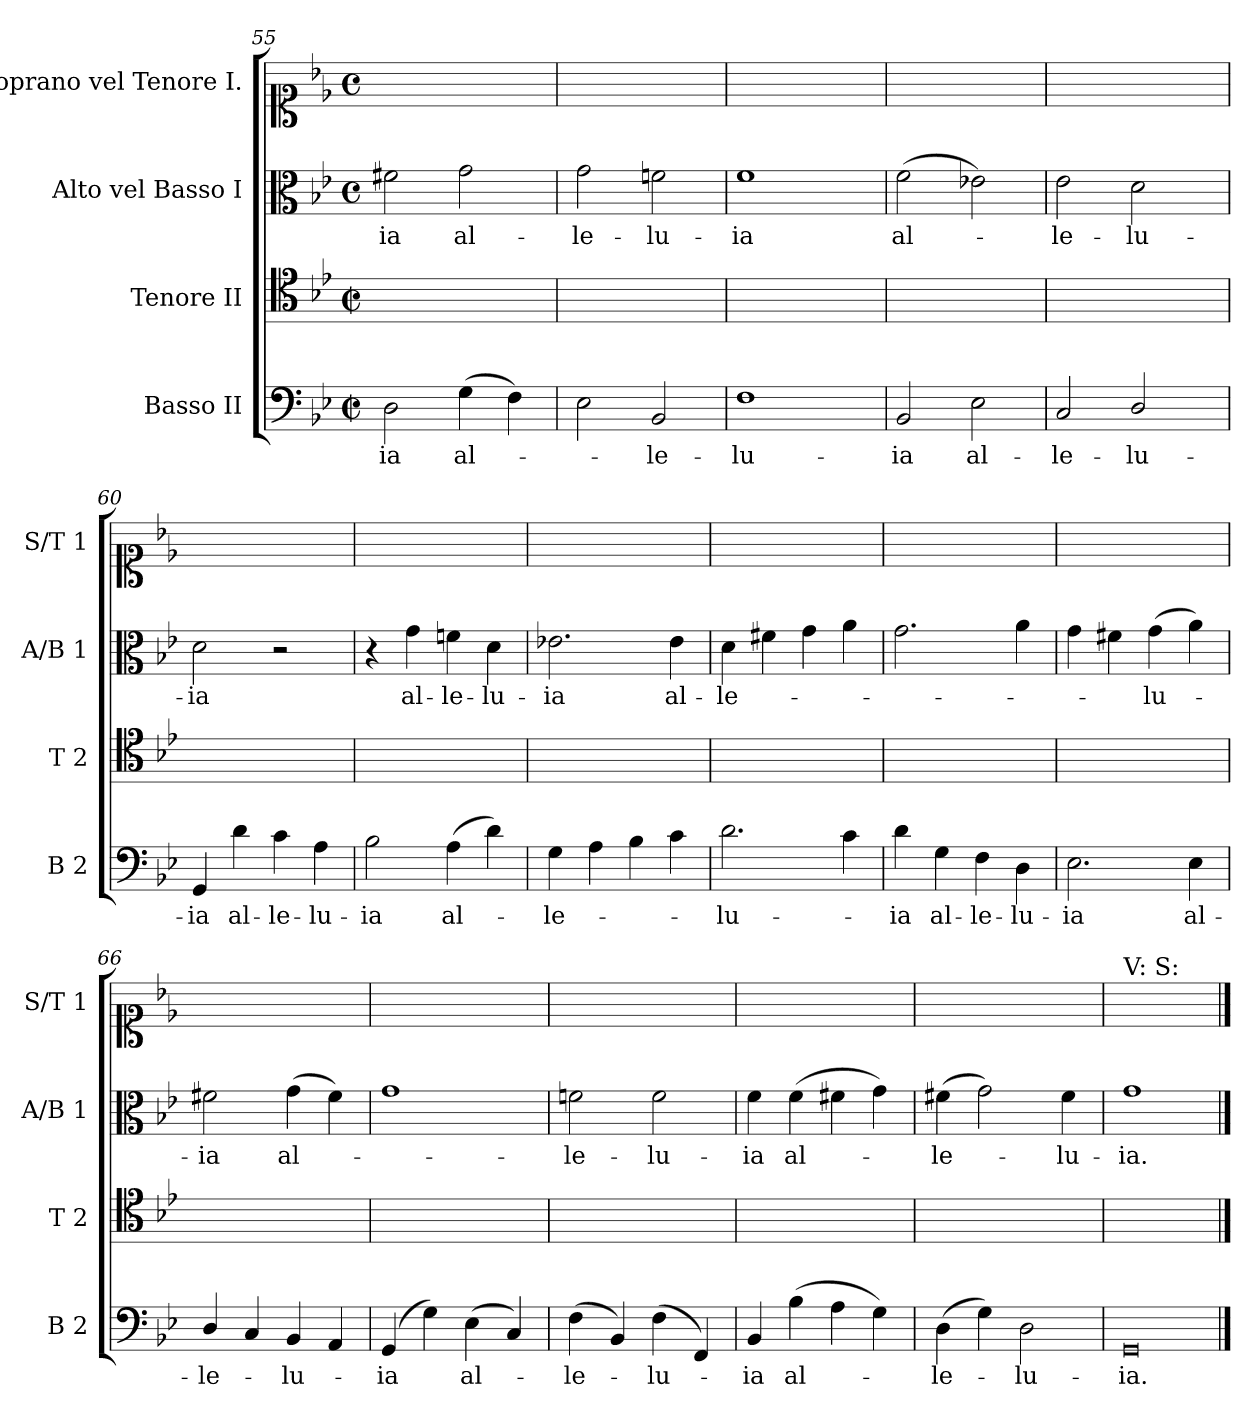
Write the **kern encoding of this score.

**kern	**text	**kern	**text	**kern	**text	**kern	**text
*part4	*part4	*part3	*part3	*part2	*part2	*part1	*part1
*staff4	*staff4	*staff3	*staff3	*staff2	*staff2	*staff1	*staff1
*I"Basso II	*	*I"Tenore II	*	*I"Alto vel Basso I	*	*I"Soprano vel Tenore I.	*
*I'B 2	*	*I'T 2	*	*I'A/B 1	*	*I'S/T 1	*
*clefF4	*	*clefC4	*	*clefC3	*	*clefC1	*
*k[b-e-]	*	*k[b-e-]	*	*k[b-e-]	*	*k[b-e-]	*
*M4/4	*	*M4/4	*	*M4/4	*	*M4/4	*
*met(c|)	*	*met(c|)	*	*met(c)	*	*met(c)	*
=55	=55	=55	=55	=55	=55	=55	=55
2D\	-ia	2A/yy	-ia	2f#X\	-ia	2dd\yy	-ja
(4G\	al-	[2G/yy	al-	2g\	al-	(2b-\yy	al-
4F\)	.	.	.	.	.	.	.
=56	=56	=56	=56	=56	=56	=56	=56
2E-\	.	2G/yy]	.	2g\	-le-	2ee-X\yy)	.
2BB-/	-le-	2B-\yy	-le-	2fn\	-lu-	2dd\yy	-le-
=57	=57	=57	=57	=57	=57	=57	=57
1F	-lu-	(2B-\yy	-lu-	1f	-ia	1ccyy	-lu-
.	.	2A\yy)	.	.	.	.	.
=58	=58	=58	=58	=58	=58	=58	=58
2BB-/	-ia	2B-\yy	-ia	(2f\	al-	2dd\yy	-ja
2E-\	al-	2G/yy	al-	2e-X\)	.	2b-\yy	al-
=59	=59	=59	=59	=59	=59	=59	=59
2C/	-le-	2G/yy	-le-	2e-\	-le-	2.a\yy	-le-
2D/	-lu-	2F#X/yy	-lu-	2d\	-lu-	.	.
.	.	.	.	.	.	4a\yy	-lu-
=60	=60	=60	=60	=60	=60	=60	=60
4GG/	-ia	4G/yy	-ia	2d\	-ia	4b-\yy	-ja
4d\	al-	4d\yy	al-	.	.	4dd\yy	al-
4c\	-le-	4c\yy	-le-	2r	.	4cc\yy	-le-
4A\	-lu-	4A\yy	-lu-	.	.	4a\yy	-lu-
=61	=61	=61	=61	=61	=61	=61	=61
2B-\	-ia	(2B-\yy	-ia	4r	.	2b-\yy	-ja
.	.	.	.	4g\	al-	.	.
(4A\	al-	4A\yy)	.	4fn\	-le-	(4a\yy	al-
4d\)	.	4d\yy	al-	4d\	-lu-	4dd\yy)	.
=62	=62	=62	=62	=62	=62	=62	=62
4G\	-le-	(4G\yy	-le-	2.e-X\	-ia	(4g\yy	-le-
4A\	.	4A\yy)	.	.	.	4a\yy	.
4B-\	.	(4B-\yy	-lu-	.	.	4b-\yy	.
4c\	.	4c\yy)	.	4e-\	al-	4cc\yy)	.
=63	=63	=63	=63	=63	=63	=63	=63
2.d\	-lu-	4d\yy	-ia	4d\	-le-	2.dd\yy	-lu-
.	.	4d\yy	al-	4f#X\	.	.	.
.	.	4c\yy	-le-	4g\	.	.	.
4c\	.	4A\yy	-lu-	4a\	.	4cc\yy	.
=64	=64	=64	=64	=64	=64	=64	=64
4d\	-ia	(2B-\yy	-ia	2.g\	.	2dd\yy	-ja
4G\	al-	.	.	.	.	.	.
4F\	-le-	4A\yy)	.	.	.	4ryy	.
4D\	-lu-	4d\yy	al-	4a\	.	4dd\yy	al-
=65	=65	=65	=65	=65	=65	=65	=65
2.E-\	-ia	4G/yy	-le-	4g\	.	(4b-\yy	-[le]-
.	.	4A/yy	.	4f#X\	.	4a\yy)	.
.	.	4B-\yy	-lu-	(4g\	-lu-	(4g\yy	-lu-
4E-\	al-	4c\yy	.	4a\)	.	4cc\yy)	.
=66	=66	=66	=66	=66	=66	=66	=66
4D/	-le-	2.d\yy	-ia	2f#X\	-ia	2a\yy	-ja
4C/	.	.	.	.	.	.	.
4BB-/	-lu-	.	.	(4g\	al-	(4b-\yy	al-
4AA/	.	4c\yy	.	4f#\)	.	4cc\yy)	.
=67	=67	=67	=67	=67	=67	=67	=67
(4GG/	-ia	2.B-\yy	.	1g	.	(4dd\yy	-le-
4G\)	.	.	.	.	.	2b-\yy)	.
(4E-\	al-	.	.	.	.	.	.
4C/)	.	(4e-\yy	al-	.	.	4cc\yy	-lu-
=68	=68	=68	=68	=68	=68	=68	=68
(4F\	-le-	4c\yy)	.	2fn\	-le-	(4a\yy	-ja
4BB-/)	.	4d\yy	-le-	.	.	2b-\yy	.
(4F\	-lu-	2c\yy	-lu-	2f\	-lu-	.	.
4FF/)	.	.	.	.	.	4a\yy	.
=69	=69	=69	=69	=69	=69	=69	=69
4BB-/	-ia	4d\yy	-ia	4f\	-ia	4b-\yy)	.
(4B-\	al-	4B-\yy	al-	(4f\	al-	4dd\yy	al-
4A\	.	4c\yy	.	4f#X\	.	4cc\yy	-le-
4G\)	.	4d\yy	.	4g\)	.	4b-\yy	-lu-
=70	=70	=70	=70	=70	=70	=70	=70
(4D\	-le-	2d\yy	-le-	(4f#X\	-le-	4a\yy	-ja
4G\)	.	.	.	2g\)	.	4b-\yy	al-
2D\	-lu-	2d\yy	-lu-	.	.	4a\yy	-le-
.	.	.	.	4f#\	-lu-	4a\yy	-lu-
=71	=71	=71	=71	=71	=71	=71	=71
!	!	!	!	!	!	!LO:TX:a:t=V&colon; S&colon;	!
!LO:N:vis=0	!	!	!	!	!	!LO:N:vis=0	!
1GG	-ia.	1dyy	-ia.	1g	-ia.	1bnyy	-ja.
==	==	==	==	==	==	==	==
*-	*-	*-	*-	*-	*-	*-	*-
